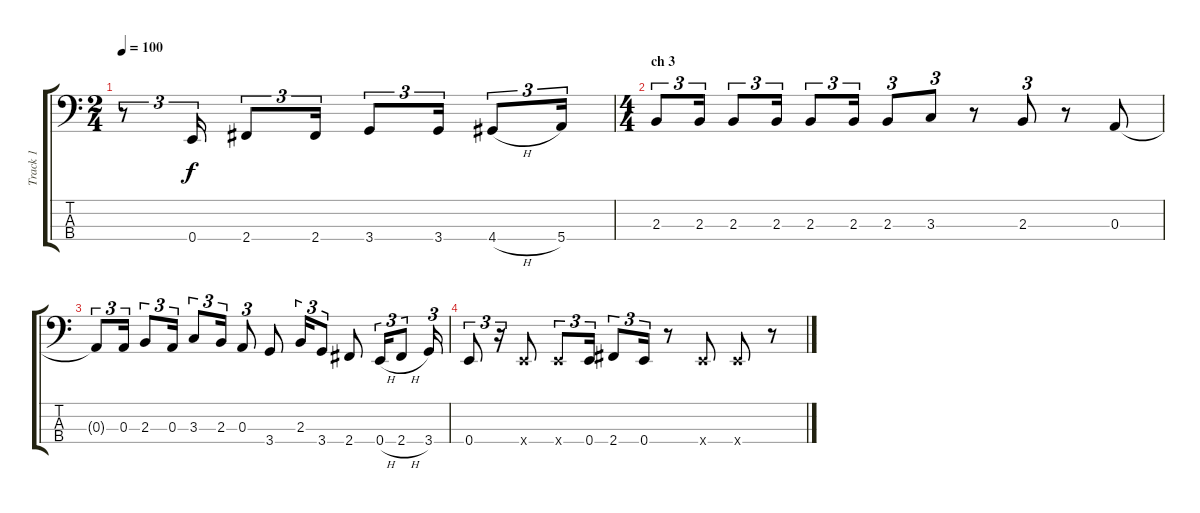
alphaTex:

\track ("Track 1" "Track 1") {instrument electricbassfinger}
\staff {score tabs}
\tuning (G2 D2 A1 E1) {hide}
\ts (2 4)
\tempo 100
\clef f4
\ks c
r.8{tu (3 2) dy f} 0.4.16{tu (3 2)} 2.4.8{tu (3 2)} 2.4.16{tu (3 2)} 3.4.8{tu (3 2)} 3.4.16{tu (3 2)} 4.4{h}.8{tu (3 2)} 5.4.16{tu (3 2)} |
\ts (4 4)
\section ("" "ch 3")
2.3.8{tu (3 2)} 2.3.16{tu (3 2)} 2.3.8{tu (3 2)} 2.3.16{tu (3 2)} 2.3.8{tu (3 2)} 2.3.16{tu (3 2)} 2.3.8{tu (3 2)} 3.3.8{tu (3 2)} r.8 2.3.8{tu (3 2)} r.8 0.3.8 |
0.3{t}.8{tu (3 2)} 0.3.16{tu (3 2)} 2.3.8{tu (3 2)} 0.3.16{tu (3 2)} 3.3.8{tu (3 2)} 2.3.16{tu (3 2)} 0.3.8{tu (3 2)} 3.4.8 2.3.16{tu (3 2)} 3.4.8{tu (3 2)} 2.4.8 0.4{h}.16{tu (3 2)} 2.4{h}.8{tu (3 2)} 3.4.16{tu (3 2)} |
0.4.8{tu (3 2)} r.16{tu (3 2)} 0.4{x}.8 0.4{x}.8{tu (3 2)} 0.4.16{tu (3 2)} 2.4.8{tu (3 2)} 0.4.16{tu (3 2)} r.8 0.4{x}.8 0.4{x}.8 r.8
